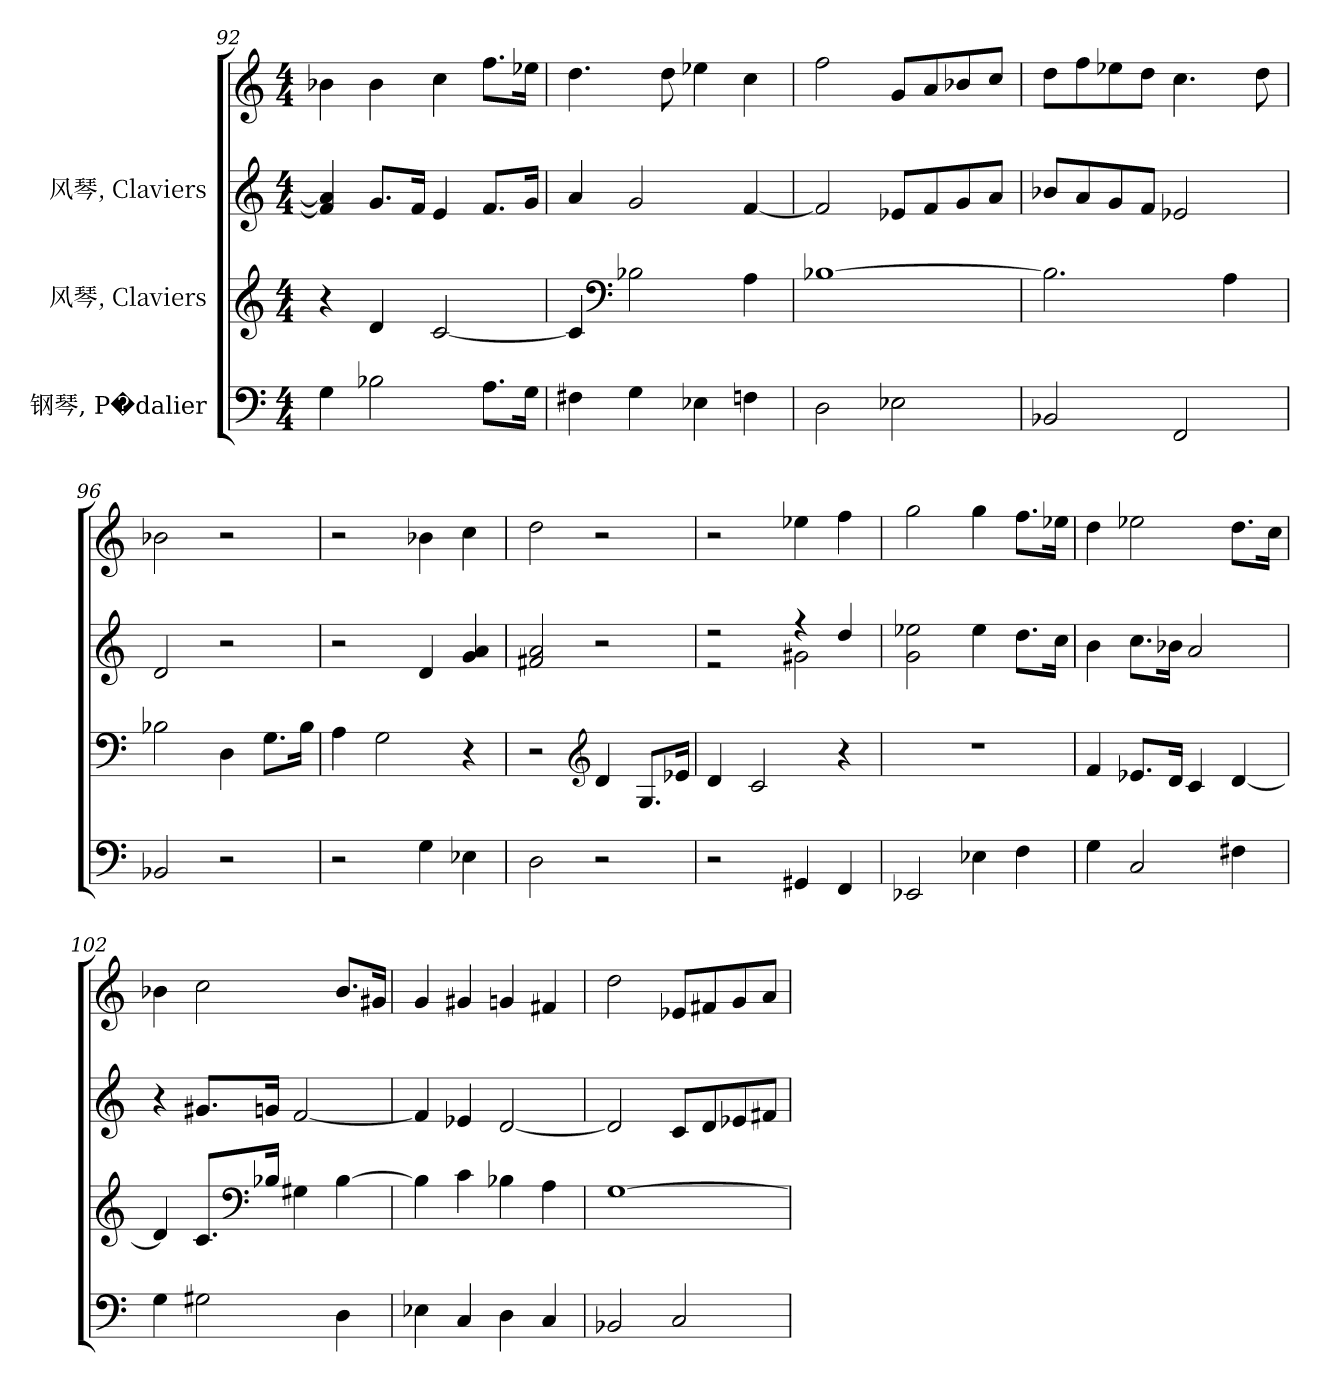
**kern	**kern	**kern	**kern
*part3	*part2	*part1	*part1
*staff4	*staff3	*staff2	*staff1
*I"钢琴, P�dalier	*I"风琴, Claviers	*I"风琴, Claviers	*
*clefF4	*clefG2	*clefG2	*clefG2
*k[]	*k[]	*k[]	*k[]
*M4/4	*M4/4	*M4/4	*M4/4
=92	=92	=92	=92
4G\	4r	4f/] 4a/]	4b-X\
2B-X\	4d/	8.g/L	4b-\
.	.	16f/Jk	.
.	[2c/	4e/	4cc\
8.A\L	.	8.f/L	8.ff\L
16G\Jk	.	16g/Jk	16ee-X\Jk
=93	=93	=93	=93
4F#X\	4c/]	4a/	4.dd\
*	*clefF4	*	*
4G\	2B-X\	2g/	.
.	.	.	8dd\
4E-X\	.	.	4ee-X\
4Fn\	4A\	[4f/	4cc\
!!LO:PB:g=z
=94	=94	=94	=94
2D\	[1B-X	2f/]	2ff\
2E-X\	.	8e-X/L	8g/L
.	.	8f/	8a/
.	.	8g/	8b-X/
.	.	8a/J	8cc/J
=95	=95	=95	=95
2BB-X/	2.B-\]	8b-X/L	8dd\L
.	.	8a/	8ff\
.	.	8g/	8ee-X\
.	.	8f/J	8dd\J
2FF/	.	2e-X/	4.cc\
.	4A\	.	.
.	.	.	8dd\
=96	=96	=96	=96
2BB-X/	2B-X\	2d/	2b-X\
2r	4D\	2r	2r
.	8.G\L	.	.
.	16B-\Jk	.	.
=97	=97	=97	=97
2r	4A\	2r	2r
.	2G\	.	.
4G\	.	4d/	4b-X\
4E-X\	4r	4g/ 4a/	4cc\
=98	=98	=98	=98
2D\	2r	2f#X/ 2a/	2dd\
*	*clefG2	*	*
2r	4d/	2r	2r
.	8.G/L	.	.
.	16e-X/Jk	.	.
=99	=99	=99	=99
*	*	*^	*
2r	4d/	2r	2r	2r
.	2c/	.	.	.
4GG#X/	.	4r	2g#X\	4ee-X\
4FF/	4r	4dd/	.	4ff\
*	*	*v	*v	*
!!LO:LB:g=z
=100	=100	=100	=100
2EE-X/	1r	2g\ 2ee-X\	2gg\
4E-X\	.	4ee-\	4gg\
4F\	.	8.dd\L	8.ff\L
.	.	16cc\Jk	16ee-X\Jk
=101	=101	=101	=101
4G\	4f/	4b\	4dd\
2C/	8.e-X/L	8.cc\L	2ee-X\
.	16d/Jk	16b-X\Jk	.
.	4c/	2a/	.
4F#X\	[4d/	.	8.dd\L
.	.	.	16cc\Jk
=102	=102	=102	=102
4G\	4d/]	4r	4b-X\
2G#X\	8.c/L	8.g#X/L	2cc\
*	*clefF4	*	*
.	16B-X/Jk	16gn/Jk	.
.	4G#X\	[2f/	.
4D\	[4B-\	.	8.b-/L
.	.	.	16g#X/Jk
=103	=103	=103	=103
4E-X\	4B-\]	4f/]	4g/
4C/	4c\	4e-X/	4g#X/
4D\	4B-X\	[2d/	4gn/
4C/	4A\	.	4f#X/
!!LO:LB:g=z
=104	=104	=104	=104
2BB-X/	[1G	2d/]	2dd\
2C/	.	8c/L	8e-X/L
.	.	8d/	8f#X/
.	.	8e-X/	8g/
.	.	8f#X/J	8a/J
=	=	=	=
*-	*-	*-	*-
